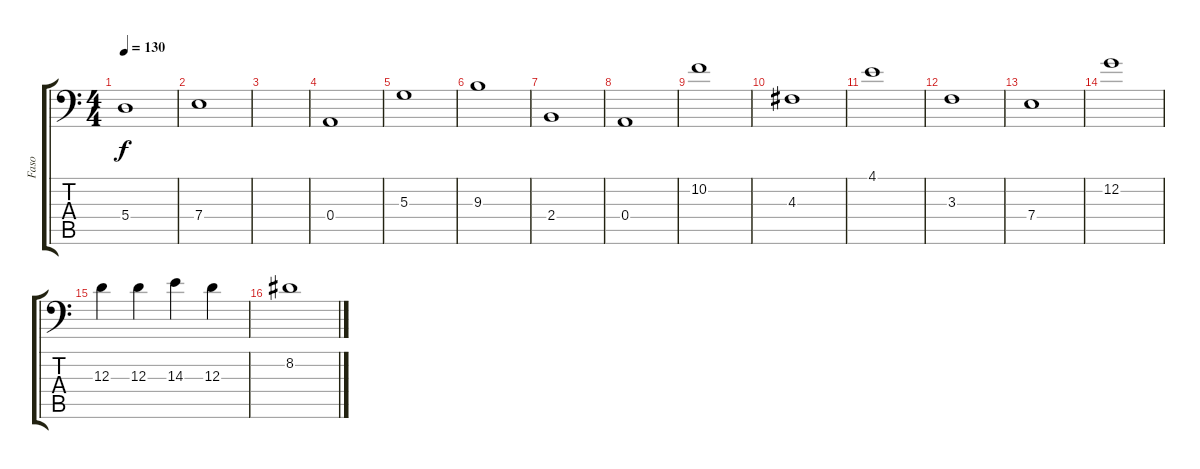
\track ("Faso" "Faso") {instrument electricbassfinger}
\staff {score tabs}
\tuning (C3 G2 D2 A1 E1 B0) {hide}
\ts (4 4)
\tempo 130
\clef f4
\ks c
5.4.1{dy f} |
7.4.1 |
|
0.4.1 |
5.3.1 |
9.3.1 |
2.4.1 |
0.4.1 |
10.2.1 |
4.3.1 |
4.1.1 |
3.3.1 |
7.4.1 |
12.2.1 |
12.3.4 12.3.4 14.3.4 12.3.4 |
8.2.1
